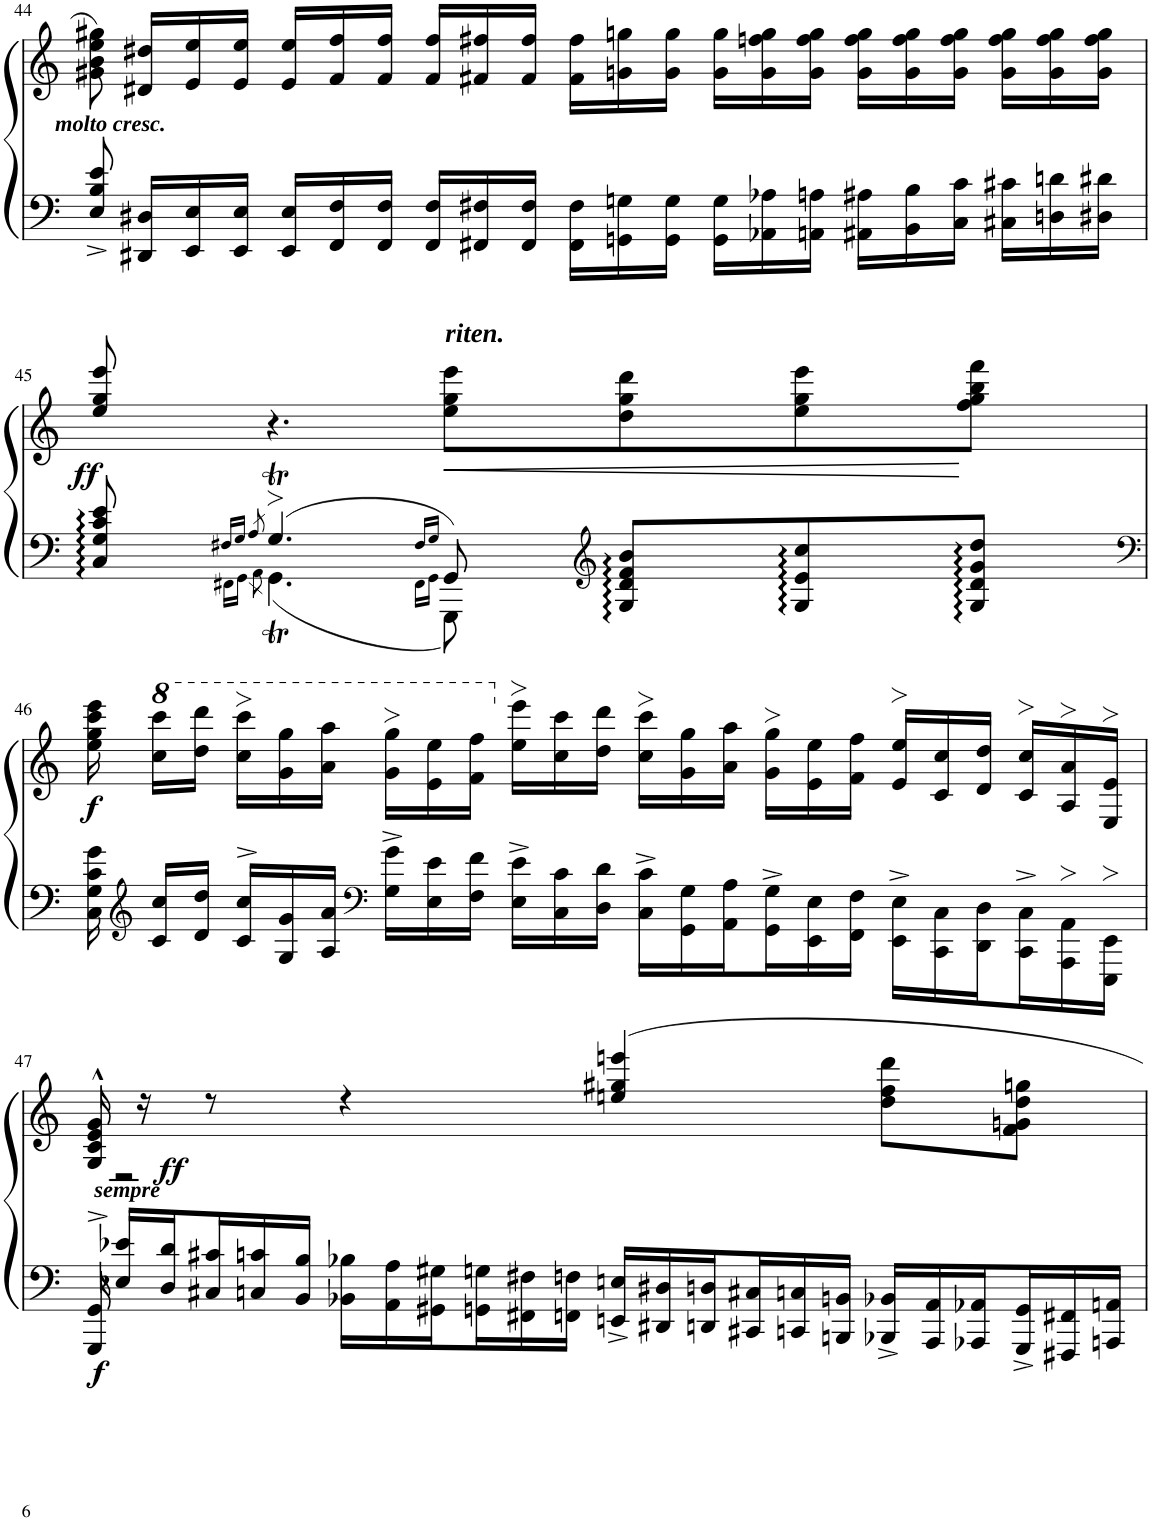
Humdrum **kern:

**kern	**kern	**dynam
*part1	*part1	*part1
*staff2	*staff1	*staff1/2
*I"Piano	*	*
*I'Pno	*	*
!!LO:PB:g=z
*clefF4	*clefG2	*
*k[b-e-a-]	*k[b-e-a-]	*
*M4/4	*M4/4	*
*met(c)	*met(c)	*
=44	=44	=44
!	!	!LO:DY:b
8E/^ 8B/^ 8e/^	8g#X\ 8b\ 8ee\ 8gg#X\	other-dynamics
*Xtuplet	*Xtuplet	*
24DD#X/ 24D#X/LL	24d#X/ 24dd#X/LL	.
24EE/ 24E/	24e/ 24ee/	.
24EE/ 24E/JJ	24e/ 24ee/JJ	.
24EE/ 24E/LL	24e/ 24ee/LL	.
24FF/ 24F/	24f/ 24ff/	.
24FF/ 24F/JJ	24f/ 24ff/JJ	.
24FF/ 24F/LL	24f/ 24ff/LL	.
24FF#X/ 24F#X/	24f#X/ 24ff#X/	.
24FF#/ 24F#/JJ	24f#/ 24ff#/JJ	.
24FF#\ 24F#\LL	24f#\ 24ff#\LL	.
24GGn\ 24Gn\	24gn\ 24ggn\	.
24GG\ 24G\JJ	24g\ 24gg\JJ	.
24GG\ 24G\LL	24g\ 24gg\LL	.
24AA-X\ 24A-X\	24g\ 24ffn\ 24gg\	.
24AAn\ 24An\JJ	24g\ 24ff\ 24gg\JJ	.
24AA#X\ 24A#X\LL	24g\ 24ff\ 24gg\LL	.
24BB\ 24B\	24g\ 24ff\ 24gg\	.
24C\ 24c\JJ	24g\ 24ff\ 24gg\JJ	.
24C#X\ 24c#X\LL	24g\ 24ff\ 24gg\LL	.
24Dn\ 24dn\	24g\ 24ff\ 24gg\	.
24D#X\ 24d#X\JJ	24g\ 24ff\ 24gg\JJ	.
!!LO:LB:g=z
=45	=45	=45
*^	*	*
!	!	!	!LO:DY:b
8C/ 8G/ 8c/ 8e/	8ryy	8ee/ 8gg/ 8eee/	ff
16qF#X/LL	16qFF#X\LL	.	.
16qG/JJ	16qGG\JJ	.	.
8qA/	8qAA\	.	.
4.Gt>/	4.GGt\	4.r	.
16qF#/LL	16qFF#\LL	.	.
16qG/JJ	16qGG\JJ	.	.
!	!	!LO:TX:a:Bi:t=riten.	!
!	!	!	!LO:HP:b
8GG/	8GGG\	8ee\ 8gg\ 8eee\L	<
*clefG2	*	*	*
8G/ 8d/ 8f/ 8b/L	4.ryy	8dd\ 8gg\ 8ddd\	.
8G/ 8e/ 8cc/	.	8ee\ 8gg\ 8eee\	.
8G/ 8d/ 8g/ 8dd/J	.	8ff\ 8gg\ 8bb\ 8fff\J	[
*v	*v	*	*
!!LO:LB:g=z
=46	=46	=46
*clefF4	*	*
!	!	!LO:DY:b
24C\ 24G\ 24c\ 24g\	24ee\ 24gg\ 24ccc\ 24eee\	f
*clefG2	*	*
*	*8va	*
24c/ 24cc/LL	24ccc\ 24cccc\LL	.
24d/ 24dd/JJ	24ddd\ 24dddd\JJ	.
24c/^> 24cc/^>LL	24ccc\> 24cccc\>LL	.
24G/ 24g/	24gg\ 24ggg\	.
24A/ 24a/JJ	24aa\ 24aaa\JJ	.
*clefF4	*	*
24G\^ 24g\^LL	24gg\> 24ggg\>LL	.
24E\ 24e\	24ee\ 24eee\	.
24F\ 24f\JJ	24ff\ 24fff\JJ	.
*	*X8va	*
24E\^ 24e\^LL	24ee\> 24eee\>LL	.
24C\ 24c\	24cc\ 24ccc\	.
24D\ 24d\JJ	24dd\ 24ddd\JJ	.
24C\^ 24c\^LL	24cc\> 24ccc\>LL	.
24GG\ 24G\	24g\ 24gg\	.
24AA\ 24A\	24a\ 24aa\JJ	.
24GG\^ 24G\^	24g\> 24gg\>LL	.
24EE\ 24E\	24e\ 24ee\	.
24FF\ 24F\JJ	24f\ 24ff\JJ	.
24EE\^ 24E\^LL	24e/> 24ee/>LL	.
24CC\ 24C\	24c/ 24cc/	.
24DD\ 24D\	24d/ 24dd/JJ	.
24CC\^ 24C\^	24c/> 24cc/>LL	.
24AAA\> 24AA\>	24A/> 24a/>	.
24EEE\> 24EE\>JJ	24E/> 24e/>JJ	.
!!LO:LB:g=z
=47	=47	=47
*^	*^	*
!	!	!	!	!LO:DY:b=2
*	*	*	*^	*
24ryy	16GGG/^ 16GG/^	16G/^^ 16c/^^ 16e/^^ 16g/^^	24ryy	12ryy	f
!	!	!	!	!	!LO:DY:b
24E-X/ 24e-X/LL	.	.	2r	.	other-dynamics
.	2...ryy	16r	.	.	.
!	!	!	!	!	!LO:DY:b
24D/ 24d/	.	.	.	3%2ryy	ff
24C#X/ 24c#X/	.	8r	.	.	.
24Cn/ 24cn/	.	.	.	.	.
24BB/ 24B/JJ	.	.	.	.	.
24BB-X\ 24B-X\LL	.	4r	.	.	.
24AA\ 24A\	.	.	.	.	.
24GG#X\ 24G#X\	.	.	.	.	.
24GGn\ 24Gn\	.	.	.	.	.
24FF#X\ 24F#X\	.	.	.	.	.
24FFn\ 24Fn\JJ	.	.	.	.	.
24EEn/^ 24En/^LL	.	4een/ 4gg#X/ 4eeen/	.	.	.
24DD#X/ 24D#X/	.	.	24%11ryy	.	.
24DDn/ 24Dn/	.	.	.	.	.
24CC#X/ 24C#X/	.	.	.	.	.
24CCn/ 24Cn/	.	.	.	.	.
24BBBn/ 24BBn/JJ	.	.	.	.	.
24BBB-X/^ 24BB-X/^LL	.	8dd\ 8ff\ 8ddd\L	.	6.ryy	.
24AAA/ 24AA/	.	.	.	.	.
24AAA-X/ 24AA-X/	.	.	.	.	.
24GGG/^ 24GG/^	.	8f\ 8gn\ 8dd\ 8ggn\J	.	.	.
24FFF#X/ 24FF#X/	.	.	.	.	.
24AAAn/ 24AAn/JJ	.	.	.	.	.
*v	*v	*	*	*	*
*	*v	*v	*v	*
=	=	=
*-	*-	*-
